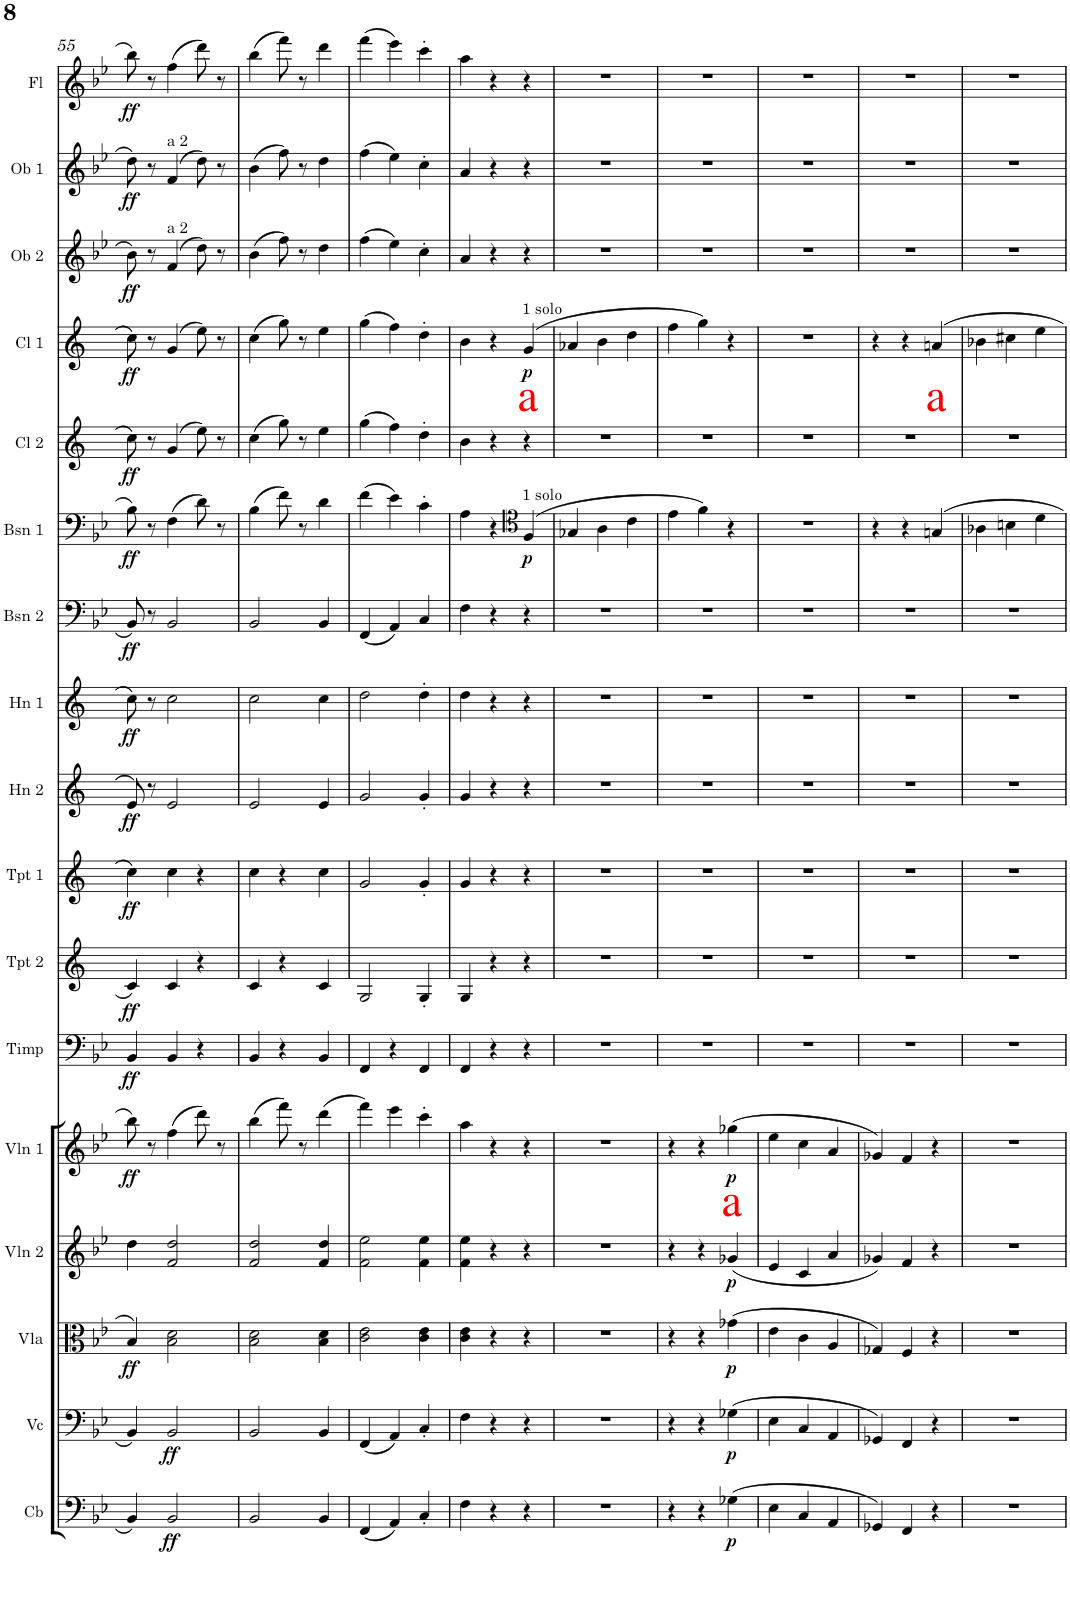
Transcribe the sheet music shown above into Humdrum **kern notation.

**kern	**dynam	**kern	**dynam	**kern	**dynam	**kern	**dynam	**kern	**text	**dynam	**kern	**dynam	**kern	**dynam	**kern	**dynam	**kern	**dynam	**kern	**dynam	**kern	**dynam	**kern	**dynam	**kern	**dynam	**kern	**text	**dynam	**kern	**dynam	**kern	**dynam	**kern	**dynam
*part17	*part17	*part16	*part16	*part15	*part15	*part14	*part14	*part13	*part13	*part13	*part12	*part12	*part11	*part11	*part10	*part10	*part9	*part9	*part8	*part8	*part7	*part7	*part6	*part6	*part5	*part5	*part4	*part4	*part4	*part3	*part3	*part2	*part2	*part1	*part1
*staff17	*staff17	*staff16	*staff16	*staff15	*staff15	*staff14	*staff14	*staff13	*staff13	*staff13	*staff12	*staff12	*staff11	*staff11	*staff10	*staff10	*staff9	*staff9	*staff8	*staff8	*staff7	*staff7	*staff6	*staff6	*staff5	*staff5	*staff4	*staff4	*staff4	*staff3	*staff3	*staff2	*staff2	*staff1	*staff1
*I"Contrabass	*	*I"Violoncello	*	*I"Viola	*	*I"Violin 2	*	*I"Violin 1	*	*	*I"Timpani	*	*I"Bb Trumpet 2	*	*I"Bb Trumpet 1	*	*I"Bb (basso) Horn 2	*	*I"Bb (basso) Horn 1	*	*I"Bassoon 2	*	*I"Bassoon 1	*	*I"Bb Clarinet 2	*	*I"Bb Clarinet 1	*	*	*I"Oboe 2	*	*I"Oboe 1	*	*I"Flute	*
*I'Cb	*	*I'Vc	*	*I'Vla	*	*I'Vln 2	*	*I'Vln 1	*	*	*I'Timp	*	*I'Tpt 2	*	*I'Tpt 1	*	*I'Hn 2	*	*I'Hn 1	*	*I'Bsn 2	*	*I'Bsn 1	*	*I'Cl 2	*	*I'Cl 1	*	*	*I'Ob 2	*	*I'Ob 1	*	*I'Fl	*
!!LO:PB:g=z
*clefF4	*	*clefF4	*	*clefC3	*	*clefG2	*	*clefG2	*	*	*clefF4	*	*clefG2	*	*clefG2	*	*clefG2	*	*clefG2	*	*clefF4	*	*clefF4	*	*clefG2	*	*clefG2	*	*	*clefG2	*	*clefG2	*	*clefG2	*
*Trd7c12	*	*	*	*	*	*	*	*	*	*	*	*	*Trd1c2	*	*Trd1c2	*	*Trd8c14	*	*Trd8c14	*	*	*	*	*	*Trd1c2	*	*Trd1c2	*	*	*	*	*	*	*	*
*k[b-e-]	*	*k[b-e-]	*	*k[b-e-]	*	*k[b-e-]	*	*k[b-e-]	*	*	*k[b-e-]	*	*k[]	*	*k[]	*	*k[]	*	*k[]	*	*k[b-e-]	*	*k[b-e-]	*	*k[]	*	*k[]	*	*	*k[b-e-]	*	*k[b-e-]	*	*k[b-e-]	*
*M3/4	*	*M3/4	*	*M3/4	*	*M3/4	*	*M3/4	*	*	*M3/4	*	*M3/4	*	*M3/4	*	*M3/4	*	*M3/4	*	*M3/4	*	*M3/4	*	*M3/4	*	*M3/4	*	*	*M3/4	*	*M3/4	*	*M3/4	*
=55	=55	=55	=55	=55	=55	=55	=55	=55	=55	=55	=55	=55	=55	=55	=55	=55	=55	=55	=55	=55	=55	=55	=55	=55	=55	=55	=55	=55	=55	=55	=55	=55	=55	=55	=55
!	!	!	!	!	!LO:DY:b	!	!	!	!	!LO:DY:b	!	!LO:DY:b	!	!LO:DY:b	!	!LO:DY:b	!	!LO:DY:b	!	!LO:DY:b	!	!LO:DY:b	!	!LO:DY:b	!	!LO:DY:b	!	!	!LO:DY:b	!	!LO:DY:b	!	!LO:DY:b	!	!LO:DY:b
4BB-/	.	4BB-/	.	4B-/	ff	4dd\	.	8bb-\	.	ff	4BB-/	ff	4c/	ff	4cc\	ff	8e/	ff	8cc\	ff	8BB-/	ff	8B-\	ff	8cc\	ff	8cc\	.	ff	8b-\	ff	8dd\	ff	8bb-\	ff
.	.	.	.	.	.	.	.	8r	.	.	.	.	.	.	.	.	8r	.	8r	.	8r	.	8r	.	8r	.	8r	.	.	8r	.	8r	.	8r	.
!	!	!	!	!	!	!	!	!	!	!	!	!	!	!	!	!	!	!	!	!	!	!	!	!	!	!	!	!	!	!	!	!LO:TX:a:t=a 2	!	!	!
!	!	!	!	!	!	!	!	!	!	!	!	!	!	!	!	!	!	!	!	!	!	!	!	!	!	!	!	!	!	!LO:TX:a:t=a 2	!	!	!	!	!
!	!LO:DY:b	!	!LO:DY:b	!	!	!	!	!	!	!	!	!	!	!	!	!	!	!	!	!	!	!	!	!	!	!	!	!	!	!	!	!	!	!	!
2BB-/	ff	2BB-/	ff	2B-\ 2d\	.	2f/ 2dd/	.	(4ff\	.	.	4BB-/	.	4c/	.	4cc\	.	2e/	.	2cc\	.	2BB-/	.	(4F\	.	(4g/	.	(4g/	.	.	(4f/	.	(4f/	.	(4ff\	.
.	.	.	.	.	.	.	.	8ddd\)	.	.	4r	.	4r	.	4r	.	.	.	.	.	.	.	8d\)	.	8ee\)	.	8ee\)	.	.	8dd\)	.	8dd\)	.	8ddd\)	.
.	.	.	.	.	.	.	.	8r	.	.	.	.	.	.	.	.	.	.	.	.	.	.	8r	.	8r	.	8r	.	.	8r	.	8r	.	8r	.
=56	=56	=56	=56	=56	=56	=56	=56	=56	=56	=56	=56	=56	=56	=56	=56	=56	=56	=56	=56	=56	=56	=56	=56	=56	=56	=56	=56	=56	=56	=56	=56	=56	=56	=56	=56
2BB-/	.	2BB-/	.	2B-\ 2d\	.	2f/ 2dd/	.	(4bb-\	.	.	4BB-/	.	4c/	.	4cc\	.	2e/	.	2cc\	.	2BB-/	.	(4B-\	.	(4cc\	.	(4cc\	.	.	(4b-\	.	(4b-\	.	(4bb-\	.
.	.	.	.	.	.	.	.	8fff\)	.	.	4r	.	4r	.	4r	.	.	.	.	.	.	.	8f\)	.	8gg\)	.	8gg\)	.	.	8ff\)	.	8ff\)	.	8fff\)	.
.	.	.	.	.	.	.	.	8r	.	.	.	.	.	.	.	.	.	.	.	.	.	.	8r	.	8r	.	8r	.	.	8r	.	8r	.	8r	.
4BB-/	.	4BB-/	.	4B-\ 4d\	.	4f/ 4dd/	.	(4ddd\	.	.	4BB-/	.	4c/	.	4cc\	.	4e/	.	4cc\	.	4BB-/	.	4d\	.	4ee\	.	4ee\	.	.	4dd\	.	4dd\	.	4ddd\	.
=57	=57	=57	=57	=57	=57	=57	=57	=57	=57	=57	=57	=57	=57	=57	=57	=57	=57	=57	=57	=57	=57	=57	=57	=57	=57	=57	=57	=57	=57	=57	=57	=57	=57	=57	=57
(4FF/	.	(4FF/	.	2c\ 2e-\	.	2f\ 2ee-\	.	4fff\)	.	.	4FF/	.	2G/	.	2g/	.	2g/	.	2dd\	.	(4FF/	.	(4f\	.	(4gg\	.	(4gg\	.	.	(4ff\	.	(4ff\	.	(4fff\	.
4AA/)	.	4AA/)	.	.	.	.	.	4eee-\	.	.	4r	.	.	.	.	.	.	.	.	.	4AA/)	.	4e-\)	.	4ff\)	.	4ff\)	.	.	4ee-\)	.	4ee-\)	.	4eee-\)	.
4C'/	.	4C'/	.	4c\ 4e-\	.	4f\ 4ee-\	.	4ccc'\	.	.	4FF/	.	4G'/	.	4g'/	.	4g'/	.	4dd'\	.	4C/	.	4c'\	.	4dd'\	.	4dd'\	.	.	4cc'\	.	4cc'\	.	4ccc'\	.
=58	=58	=58	=58	=58	=58	=58	=58	=58	=58	=58	=58	=58	=58	=58	=58	=58	=58	=58	=58	=58	=58	=58	=58	=58	=58	=58	=58	=58	=58	=58	=58	=58	=58	=58	=58
4F\	.	4F\	.	4c\ 4e-\	.	4f\ 4ee-\	.	4aa\	.	.	4FF/	.	4G/	.	4g/	.	4g/	.	4dd\	.	4F\	.	4A\	.	4b\	.	4b\	.	.	4a/	.	4a/	.	4aa\	.
4r	.	4r	.	4r	.	4r	.	4r	.	.	4r	.	4r	.	4r	.	4r	.	4r	.	4r	.	4r	.	4r	.	4r	.	.	4r	.	4r	.	4r	.
*	*	*	*	*	*	*	*	*	*	*	*	*	*	*	*	*	*	*	*	*	*	*	*clefC4	*	*	*	*	*	*	*	*	*	*	*	*
!	!	!	!	!	!	!	!	!	!	!	!	!	!	!	!	!	!	!	!	!	!	!	!	!	!	!	!LO:TX:a:t=1 solo	!	!	!	!	!	!	!	!
!	!	!	!	!	!	!	!	!	!	!	!	!	!	!	!	!	!	!	!	!	!	!	!LO:TX:a:t=1 solo	!	!	!	!	!	!	!	!	!	!	!	!
!	!	!	!	!	!	!	!	!	!	!	!	!	!	!	!	!	!	!	!	!	!	!	!	!LO:DY:b	!	!	!	!LO:LY:b:color=#FF0000	!LO:DY:b	!	!	!	!	!	!
4r	.	4r	.	4r	.	4r	.	4r	.	.	4r	.	4r	.	4r	.	4r	.	4r	.	4r	.	(4F/	p	4r	.	(4g/	a	p	4r	.	4r	.	4r	.
=59	=59	=59	=59	=59	=59	=59	=59	=59	=59	=59	=59	=59	=59	=59	=59	=59	=59	=59	=59	=59	=59	=59	=59	=59	=59	=59	=59	=59	=59	=59	=59	=59	=59	=59	=59
2.r	.	2.r	.	2.r	.	2.r	.	2.r	.	.	2.r	.	2.r	.	2.r	.	2.r	.	2.r	.	2.r	.	4G-X/	.	2.r	.	4a-X/	.	.	2.r	.	2.r	.	2.r	.
.	.	.	.	.	.	.	.	.	.	.	.	.	.	.	.	.	.	.	.	.	.	.	4A\	.	.	.	4b\	.	.	.	.	.	.	.	.
.	.	.	.	.	.	.	.	.	.	.	.	.	.	.	.	.	.	.	.	.	.	.	4c\	.	.	.	4dd\	.	.	.	.	.	.	.	.
=60	=60	=60	=60	=60	=60	=60	=60	=60	=60	=60	=60	=60	=60	=60	=60	=60	=60	=60	=60	=60	=60	=60	=60	=60	=60	=60	=60	=60	=60	=60	=60	=60	=60	=60	=60
4r	.	4r	.	4r	.	4r	.	4r	.	.	2.r	.	2.r	.	2.r	.	2.r	.	2.r	.	2.r	.	4e-\	.	2.r	.	4ff\	.	.	2.r	.	2.r	.	2.r	.
4r	.	4r	.	4r	.	4r	.	4r	.	.	.	.	.	.	.	.	.	.	.	.	.	.	4f\)	.	.	.	4gg\)	.	.	.	.	.	.	.	.
!	!LO:DY:b	!	!LO:DY:b	!	!LO:DY:b	!	!LO:DY:b	!	!LO:LY:b:color=#FF0000	!LO:DY:b	!	!	!	!	!	!	!	!	!	!	!	!	!	!	!	!	!	!	!	!	!	!	!	!	!
(4G-X\	p	(4G-X\	p	(4g-X\	p	(4g-X/	p	(4gg-X\	a	p	.	.	.	.	.	.	.	.	.	.	.	.	4r	.	.	.	4r	.	.	.	.	.	.	.	.
=61	=61	=61	=61	=61	=61	=61	=61	=61	=61	=61	=61	=61	=61	=61	=61	=61	=61	=61	=61	=61	=61	=61	=61	=61	=61	=61	=61	=61	=61	=61	=61	=61	=61	=61	=61
4E-\	.	4E-\	.	4e-\	.	4e-/	.	4ee-\	.	.	2.r	.	2.r	.	2.r	.	2.r	.	2.r	.	2.r	.	2.r	.	2.r	.	2.r	.	.	2.r	.	2.r	.	2.r	.
4C/	.	4C/	.	4c\	.	4c/	.	4cc\	.	.	.	.	.	.	.	.	.	.	.	.	.	.	.	.	.	.	.	.	.	.	.	.	.	.	.
4AA/	.	4AA/	.	4A/	.	4a/	.	4a/	.	.	.	.	.	.	.	.	.	.	.	.	.	.	.	.	.	.	.	.	.	.	.	.	.	.	.
=62	=62	=62	=62	=62	=62	=62	=62	=62	=62	=62	=62	=62	=62	=62	=62	=62	=62	=62	=62	=62	=62	=62	=62	=62	=62	=62	=62	=62	=62	=62	=62	=62	=62	=62	=62
4GG-X/)	.	4GG-X/)	.	4G-X/)	.	4g-X/)	.	4g-X/)	.	.	2.r	.	2.r	.	2.r	.	2.r	.	2.r	.	2.r	.	4r	.	2.r	.	4r	.	.	2.r	.	2.r	.	2.r	.
4FF/	.	4FF/	.	4F/	.	4f/	.	4f/	.	.	.	.	.	.	.	.	.	.	.	.	.	.	4r	.	.	.	4r	.	.	.	.	.	.	.	.
!	!	!	!	!	!	!	!	!	!	!	!	!	!	!	!	!	!	!	!	!	!	!	!	!	!	!	!	!LO:LY:b:color=#FF0000	!	!	!	!	!	!	!
4r	.	4r	.	4r	.	4r	.	4r	.	.	.	.	.	.	.	.	.	.	.	.	.	.	4Gn/	.	.	.	4an/	a	.	.	.	.	.	.	.
=63	=63	=63	=63	=63	=63	=63	=63	=63	=63	=63	=63	=63	=63	=63	=63	=63	=63	=63	=63	=63	=63	=63	=63	=63	=63	=63	=63	=63	=63	=63	=63	=63	=63	=63	=63
2.r	.	2.r	.	2.r	.	2.r	.	2.r	.	.	2.r	.	2.r	.	2.r	.	2.r	.	2.r	.	2.r	.	4A-X\	.	2.r	.	4b-X\	.	.	2.r	.	2.r	.	2.r	.
.	.	.	.	.	.	.	.	.	.	.	.	.	.	.	.	.	.	.	.	.	.	.	4Bn\	.	.	.	4cc#X\	.	.	.	.	.	.	.	.
.	.	.	.	.	.	.	.	.	.	.	.	.	.	.	.	.	.	.	.	.	.	.	4d\	.	.	.	4ee\	.	.	.	.	.	.	.	.
=	=	=	=	=	=	=	=	=	=	=	=	=	=	=	=	=	=	=	=	=	=	=	=	=	=	=	=	=	=	=	=	=	=	=	=
*-	*-	*-	*-	*-	*-	*-	*-	*-	*-	*-	*-	*-	*-	*-	*-	*-	*-	*-	*-	*-	*-	*-	*-	*-	*-	*-	*-	*-	*-	*-	*-	*-	*-	*-	*-
